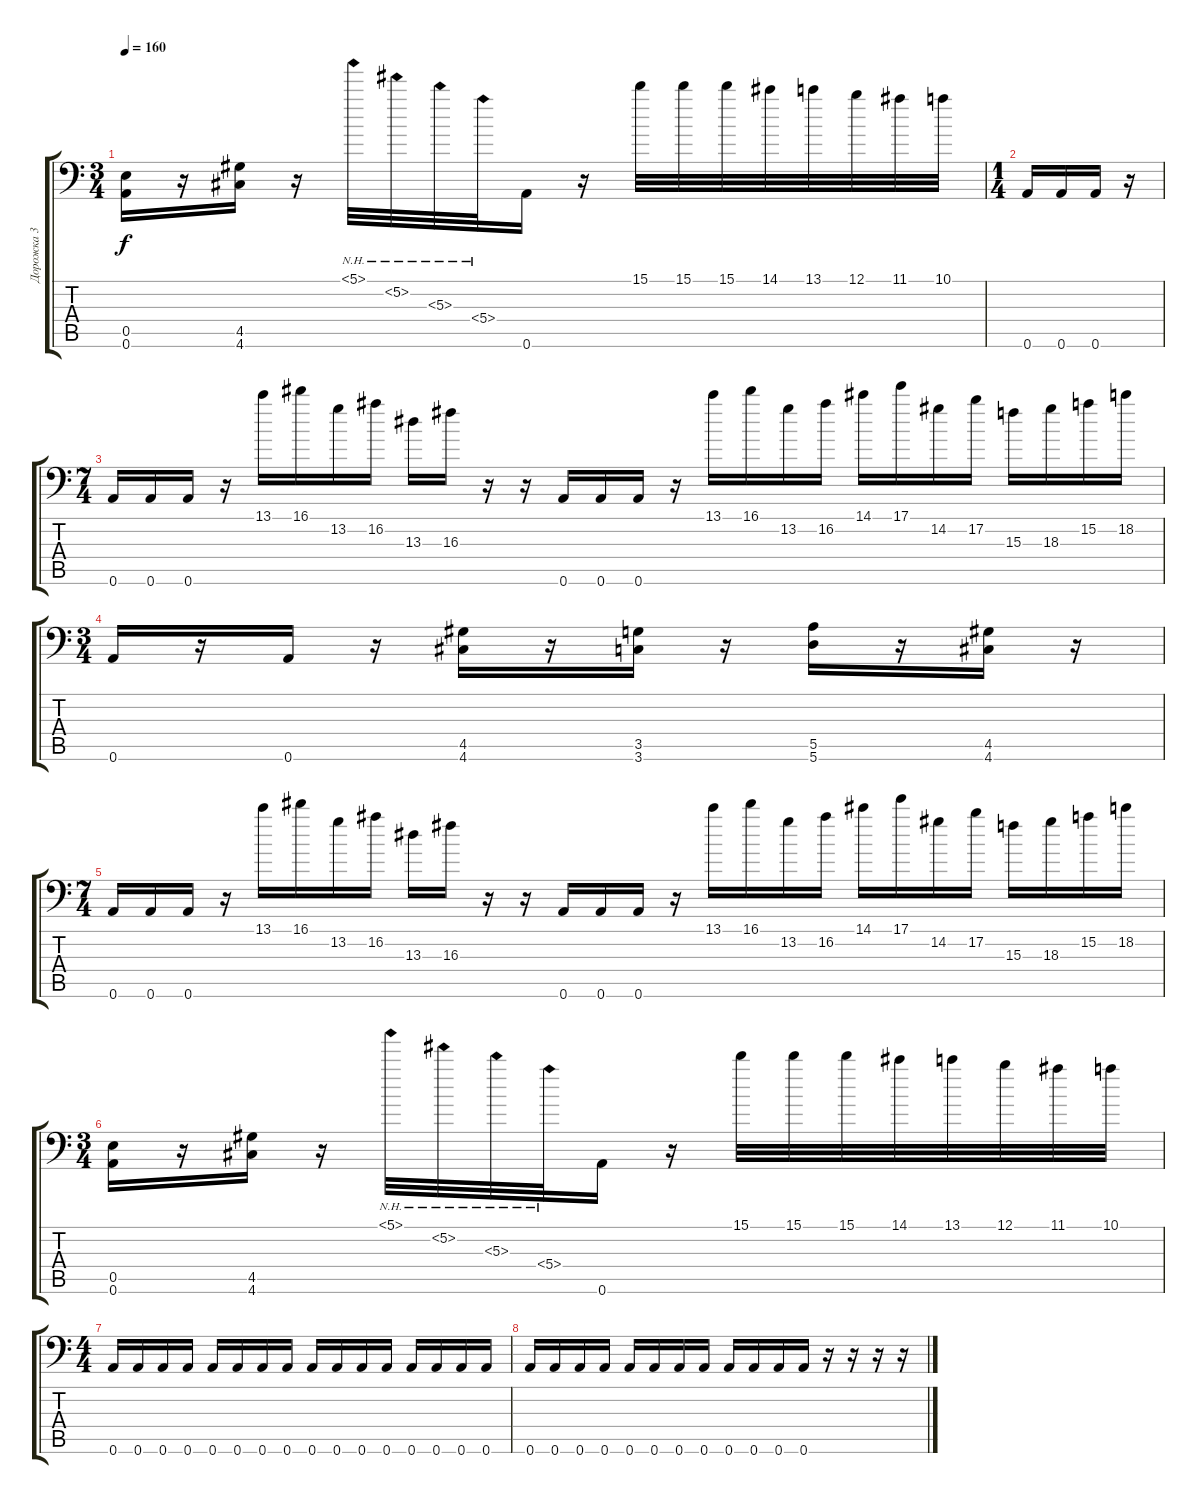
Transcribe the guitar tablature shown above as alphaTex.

\track ("Дорожка 3" "Дорожка 3") {instrument overdrivenguitar}
\staff {score tabs}
\tuning (B3 Gb3 D3 A2 E2 A1) {hide}
\ts (3 4)
\tempo 160
\clef f4
\ks c
(0.5 0.6).16{dy f} r.16 (4.5 4.6).16 r.16 5.1{nh}.32 5.2{nh}.32 5.3{nh}.32 5.4{nh}.32 0.6.16 r.16 15.1.32 15.1.32 15.1.32 14.1.32 13.1.32 12.1.32 11.1.32 10.1.32 |
\ts (1 4)
0.6.16 0.6.16 0.6.16 r.16 |
\ts (7 4)
0.6.16 0.6.16 0.6.16 r.16 13.1.16 16.1.16 13.2.16 16.2.16 13.3.16 16.3.16 r.16 r.16 0.6.16 0.6.16 0.6.16 r.16 13.1.16 16.1.16 13.2.16 16.2.16 14.1.16 17.1.16 14.2.16 17.2.16 15.3.16 18.3.16 15.2.16 18.2.16 |
\ts (3 4)
0.6.16 r.16 0.6.16 r.16 (4.5 4.6).16 r.16 (3.5 3.6).16 r.16 (5.5 5.6).16 r.16 (4.5 4.6).16 r.16 |
\ts (7 4)
0.6.16 0.6.16 0.6.16 r.16 13.1.16 16.1.16 13.2.16 16.2.16 13.3.16 16.3.16 r.16 r.16 0.6.16 0.6.16 0.6.16 r.16 13.1.16 16.1.16 13.2.16 16.2.16 14.1.16 17.1.16 14.2.16 17.2.16 15.3.16 18.3.16 15.2.16 18.2.16 |
\ts (3 4)
(0.5 0.6).16 r.16 (4.5 4.6).16 r.16 5.1{nh}.32 5.2{nh}.32 5.3{nh}.32 5.4{nh}.32 0.6.16 r.16 15.1.32 15.1.32 15.1.32 14.1.32 13.1.32 12.1.32 11.1.32 10.1.32 |
\ts (4 4)
0.6.16 0.6.16 0.6.16 0.6.16 0.6.16 0.6.16 0.6.16 0.6.16 0.6.16 0.6.16 0.6.16 0.6.16 0.6.16 0.6.16 0.6.16 0.6.16 |
0.6.16 0.6.16 0.6.16 0.6.16 0.6.16 0.6.16 0.6.16 0.6.16 0.6.16 0.6.16 0.6.16 0.6.16 r.16 r.16 r.16 r.16
